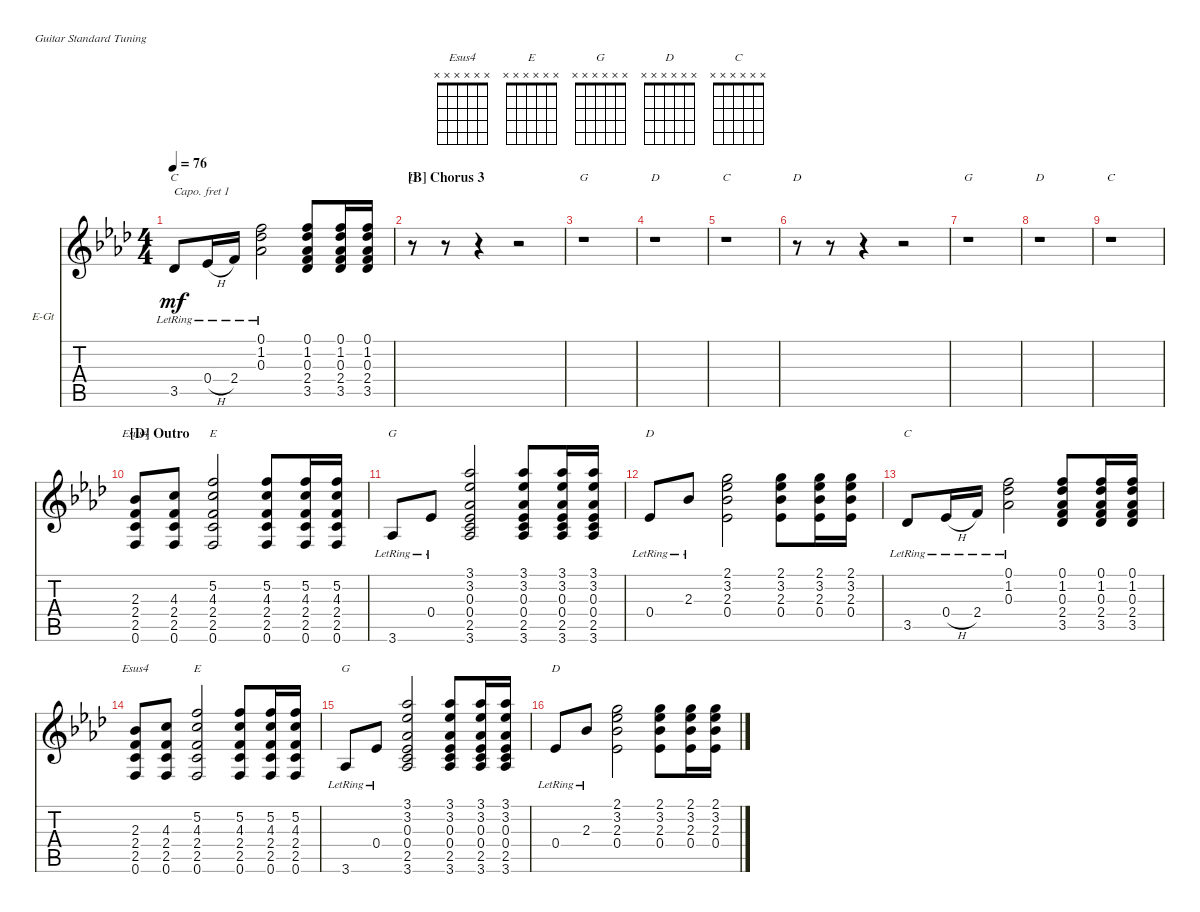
\defaultSystemsLayout 4
\bracketExtendMode nobrackets
\firstSystemTrackNameOrientation horizontal
\otherSystemsTrackNameOrientation horizontal
\track ("Acoustic guitar" "E-Gt") {instrument electricguitarjazz}
\staff {score tabs}
\capo 1
\tuning (E4 B3 G3 D3 A2 E2)
\chord ("Esus4" x x x x x x)
\chord ("E" x x x x x x)
\chord ("G" x x x x x x)
\chord ("D" x x x x x x)
\chord ("C" x x x x x x)
\ts (4 4)
\tempo 76
\clef g2
\ks ab
3.5{lr}.8{ch "C" dy mf} 0.4{h lr}.16 2.4{lr}.16 (0.3{lr} 1.2{lr} 0.1{lr}).2 (3.5 2.4 0.3 1.2 0.1).8 (3.5 2.4 0.3 1.2 0.1).16 (3.5 2.4 0.3 1.2 0.1).16 |
\section ("B" "Chorus 3")
\scale
0.223779 r.8{ch "D"} r.8 r.4 r.2 |
\scale
0.216347 r.1{ch "G"} |
\scale
0.245218 r.1{ch "D"} |
\scale
0.256456 r.1{ch "C"} |
\scale
0.257479 r.8{ch "D"} r.8 r.4 r.2 |
\scale
0.24024 r.1{ch "G"} |
\scale
0.207219 r.1{ch "D"} |
\scale
0.189005 r.1{ch "C"} |
\section ("D" "Outro")
(0.6 2.5 2.4 2.3).8{ch "Esus4"} (4.3 2.4 2.5 0.6).8 (0.6 2.5 2.4 4.3 5.2).2{ch "E"} (0.6 2.5 2.4 4.3 5.2).8 (0.6 2.5 2.4 4.3 5.2).16 (0.6 2.5 2.4 4.3 5.2).16 |
3.6{lr}.8{ch "G"} 0.4{lr}.8 (3.6 0.4 0.3 3.2 3.1 2.5).2 (3.6 2.5 0.4 0.3 3.2 3.1).8 (3.6 2.5 0.4 0.3 3.2 3.1).16 (3.6 2.5 0.4 0.3 3.2 3.1).16 |
0.4{lr}.8{ch "D"} 2.3{lr}.8 (0.4 2.3 3.2 2.1).2 (0.4 2.3 3.2 2.1).8 (0.4 2.3 3.2 2.1).16 (0.4 2.3 3.2 2.1).16 |
3.5{lr}.8{ch "C"} 0.4{h lr}.16 2.4{lr}.16 (0.3{lr} 1.2{lr} 0.1{lr}).2 (3.5 2.4 0.3 1.2 0.1).8 (3.5 2.4 0.3 1.2 0.1).16 (3.5 2.4 0.3 1.2 0.1).16 |
(0.6 2.5 2.4 2.3).8{ch "Esus4"} (4.3 2.4 2.5 0.6).8 (0.6 2.5 2.4 4.3 5.2).2{ch "E"} (0.6 2.5 2.4 4.3 5.2).8 (0.6 2.5 2.4 4.3 5.2).16 (0.6 2.5 2.4 4.3 5.2).16 |
3.6{lr}.8{ch "G"} 0.4{lr}.8 (3.6 0.4 0.3 3.2 3.1 2.5).2 (3.6 2.5 0.4 0.3 3.2 3.1).8 (3.6 2.5 0.4 0.3 3.2 3.1).16 (3.6 2.5 0.4 0.3 3.2 3.1).16 |
0.4{lr}.8{ch "D"} 2.3{lr}.8 (0.4 2.3 3.2 2.1).2 (0.4 2.3 3.2 2.1).8 (0.4 2.3 3.2 2.1).16 (0.4 2.3 3.2 2.1).16
